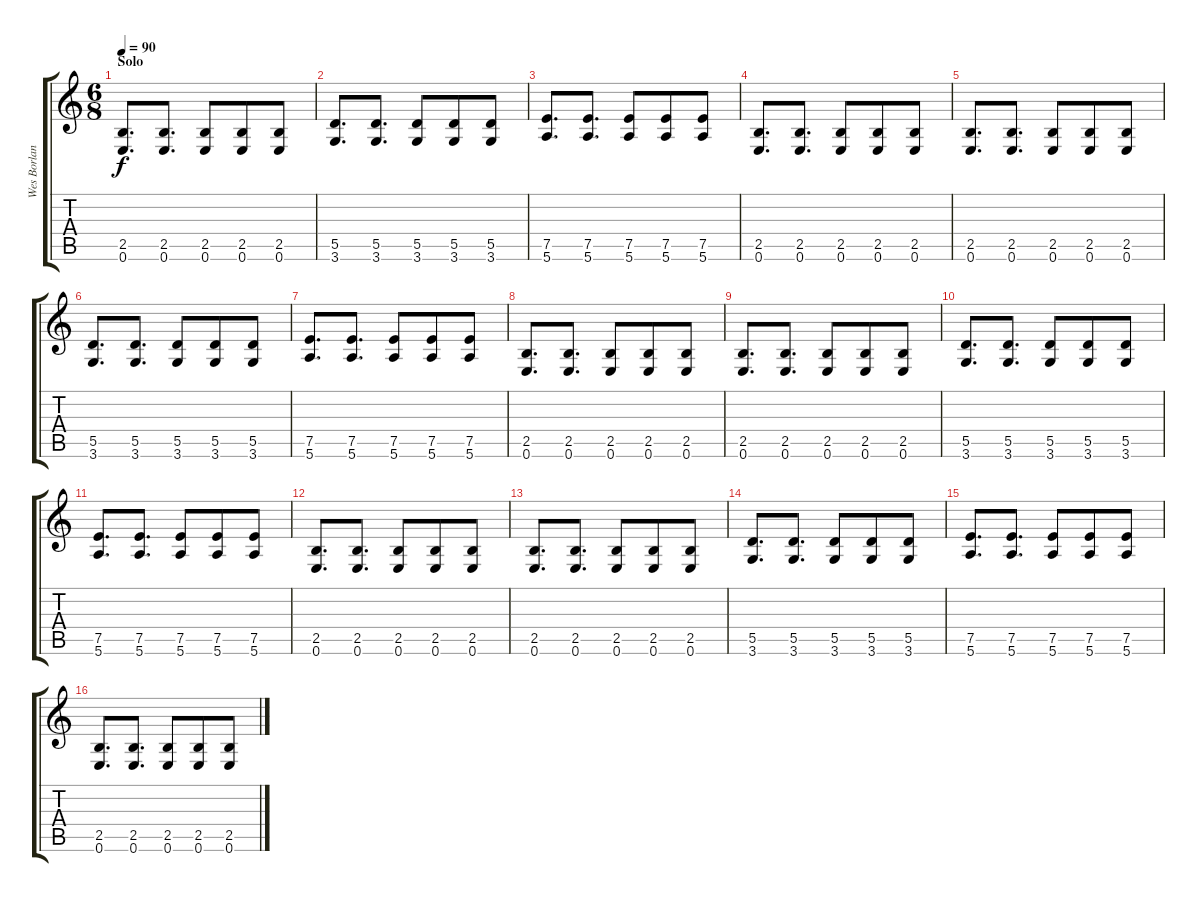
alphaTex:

\track ("Wes Borland" "Wes Borlan") {instrument overdrivenguitar}
\staff {score tabs}
\tuning (E4 B3 G3 D3 A2 E2) {hide}
\ts (6 8)
\section ("" "Solo")
\tempo 90
\clef g2
\ks c
(2.5 0.6).8{d dy f} (2.5 0.6).8{d} (2.5 0.6).8 (2.5 0.6).8 (2.5 0.6).8 |
(5.5 3.6).8{d} (5.5 3.6).8{d} (5.5 3.6).8 (5.5 3.6).8 (5.5 3.6).8 |
(7.5 5.6).8{d} (7.5 5.6).8{d} (7.5 5.6).8 (7.5 5.6).8 (7.5 5.6).8 |
(2.5 0.6).8{d} (2.5 0.6).8{d} (2.5 0.6).8 (2.5 0.6).8 (2.5 0.6).8 |
(2.5 0.6).8{d} (2.5 0.6).8{d} (2.5 0.6).8 (2.5 0.6).8 (2.5 0.6).8 |
(5.5 3.6).8{d} (5.5 3.6).8{d} (5.5 3.6).8 (5.5 3.6).8 (5.5 3.6).8 |
(7.5 5.6).8{d} (7.5 5.6).8{d} (7.5 5.6).8 (7.5 5.6).8 (7.5 5.6).8 |
(2.5 0.6).8{d} (2.5 0.6).8{d} (2.5 0.6).8 (2.5 0.6).8 (2.5 0.6).8 |
(2.5 0.6).8{d} (2.5 0.6).8{d} (2.5 0.6).8 (2.5 0.6).8 (2.5 0.6).8 |
(5.5 3.6).8{d} (5.5 3.6).8{d} (5.5 3.6).8 (5.5 3.6).8 (5.5 3.6).8 |
(7.5 5.6).8{d} (7.5 5.6).8{d} (7.5 5.6).8 (7.5 5.6).8 (7.5 5.6).8 |
(2.5 0.6).8{d} (2.5 0.6).8{d} (2.5 0.6).8 (2.5 0.6).8 (2.5 0.6).8 |
(2.5 0.6).8{d} (2.5 0.6).8{d} (2.5 0.6).8 (2.5 0.6).8 (2.5 0.6).8 |
(5.5 3.6).8{d} (5.5 3.6).8{d} (5.5 3.6).8 (5.5 3.6).8 (5.5 3.6).8 |
(7.5 5.6).8{d} (7.5 5.6).8{d} (7.5 5.6).8 (7.5 5.6).8 (7.5 5.6).8 |
(2.5 0.6).8{d} (2.5 0.6).8{d} (2.5 0.6).8 (2.5 0.6).8 (2.5 0.6).8
